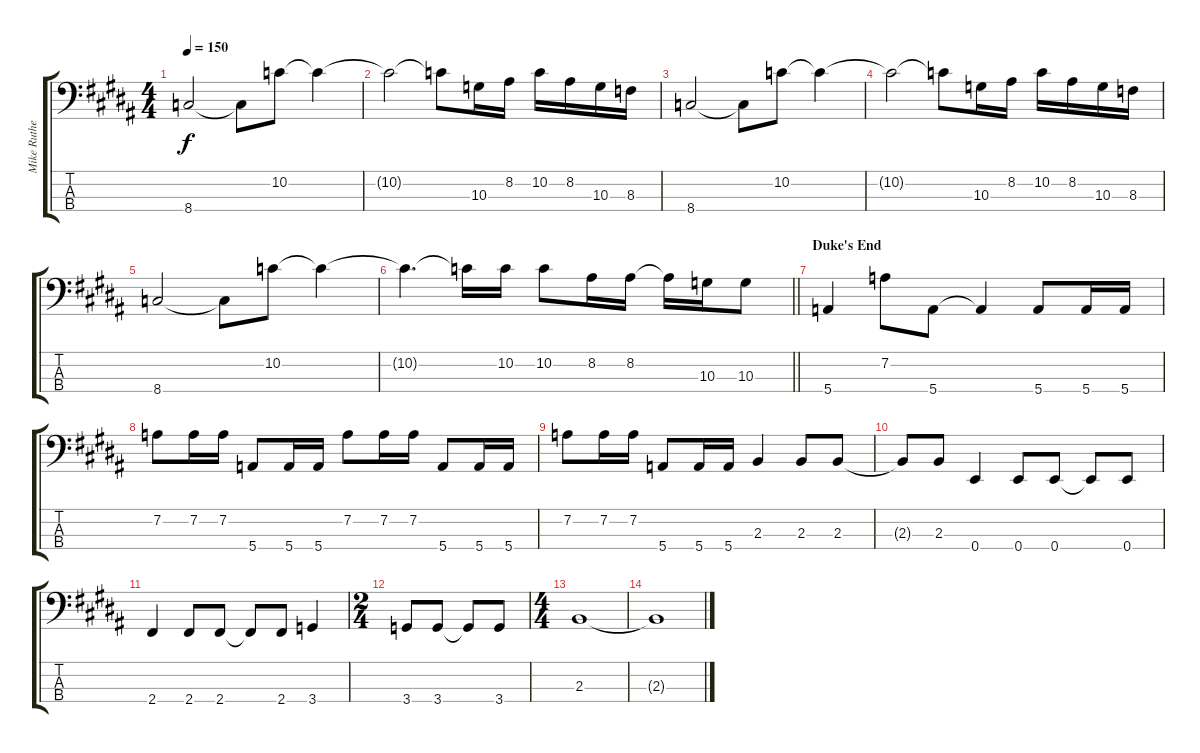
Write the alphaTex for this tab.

\track ("Mike Rutherford [Bass]" "Mike Ruthe") {instrument electricbassfinger}
\staff {score tabs}
\tuning (G2 D2 A1 E1) {hide}
\ts (4 4)
\tempo 150
\clef f4
\ks b
8.4.2{dy f} 8.4{t}.8 10.2.8 10.2{t}.4 |
10.2{t}.2 10.2{t}.8 10.3.16 8.2.16 10.2.16 8.2.16 10.3.16 8.3.16 |
8.4.2 8.4{t}.8 10.2.8 10.2{t}.4 |
10.2{t}.2 10.2{t}.8 10.3.16 8.2.16 10.2.16 8.2.16 10.3.16 8.3.16 |
8.4.2 8.4{t}.8 10.2.8 10.2{t}.4 |
\barLineRight lightlight
10.2{t}.4{d} 10.2{t}.16 10.2.16 10.2.8 8.2.16 8.2.16 8.2{t}.16 10.3.16 10.3.8 |
\section ("" "Duke's End")
5.4.4 7.2.8 5.4.8 5.4{t}.4 5.4.8 5.4.16 5.4.16 |
7.2.8 7.2.16 7.2.16 5.4.8 5.4.16 5.4.16 7.2.8 7.2.16 7.2.16 5.4.8 5.4.16 5.4.16 |
7.2.8 7.2.16 7.2.16 5.4.8 5.4.16 5.4.16 2.3.4 2.3.8 2.3.8 |
2.3{t}.8 2.3.8 0.4.4 0.4.8 0.4.8 0.4{t}.8 0.4.8 |
2.4.4 2.4.8 2.4.8 2.4{t}.8 2.4.8 3.4.4 |
\ts (2 4)
3.4.8 3.4.8 3.4{t}.8 3.4.8 |
\ts (4 4)
2.3.1 |
2.3{t}.1
